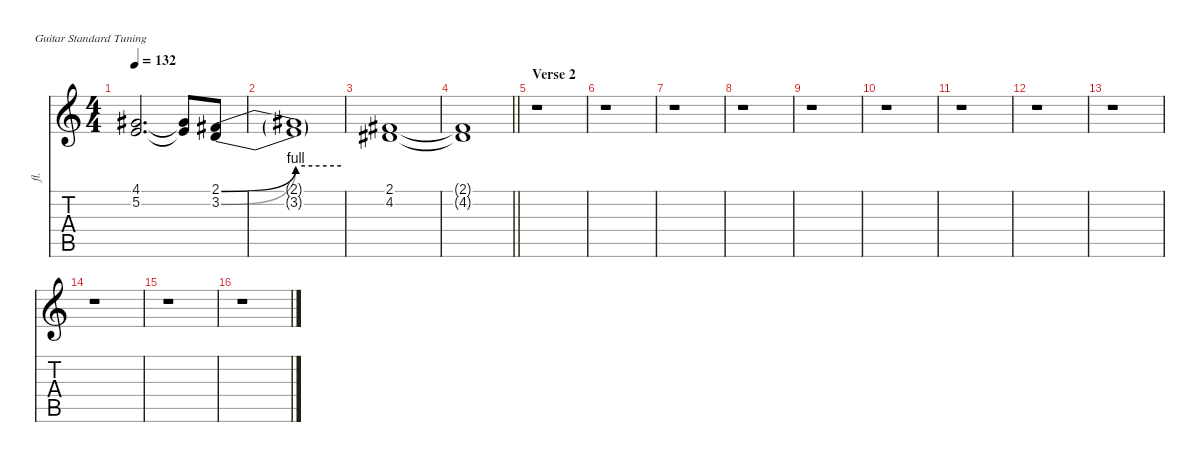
\defaultSystemsLayout 4
\hideDynamics
\bracketExtendMode nobrackets
\otherSystemsTrackNameOrientation horizontal
\track ("Vocal harmonies" "fl.") {instrument shakuhachi}
\staff {score tabs}
\tuning (E4 B3 G3 D3 A2 E2)
\ts (4 4)
\tempo 132
\clef g2
\ks c
(4.1{acc #} 5.2).2{d dy f beam Up} (4.1{t acc #} 5.2{t}).8{beam Up} (2.1{be (bend 0 0 60 4) acc #} 3.2{be (bend 0 0 60 4)}).8{beam Up} |
(2.1{be (hold 0 4 60 4) t} 3.2{be (hold 0 4 60 4) t}).1{beam Up} |
(2.1{acc #} 4.2{acc #}).1{beam Up} |
\barLineRight lightlight
(2.1{t acc #} 4.2{t acc #}).1{beam Up} |
\section ("" "Verse 2")
r.1{beam Down} |
r.1{beam Down} |
r.1{beam Down} |
r.1{beam Down} |
r.1{beam Down} |
r.1{beam Down} |
r.1{beam Down} |
r.1{beam Down} |
r.1{beam Down} |
r.1{beam Down} |
r.1{beam Down} |
r.1{beam Down}
